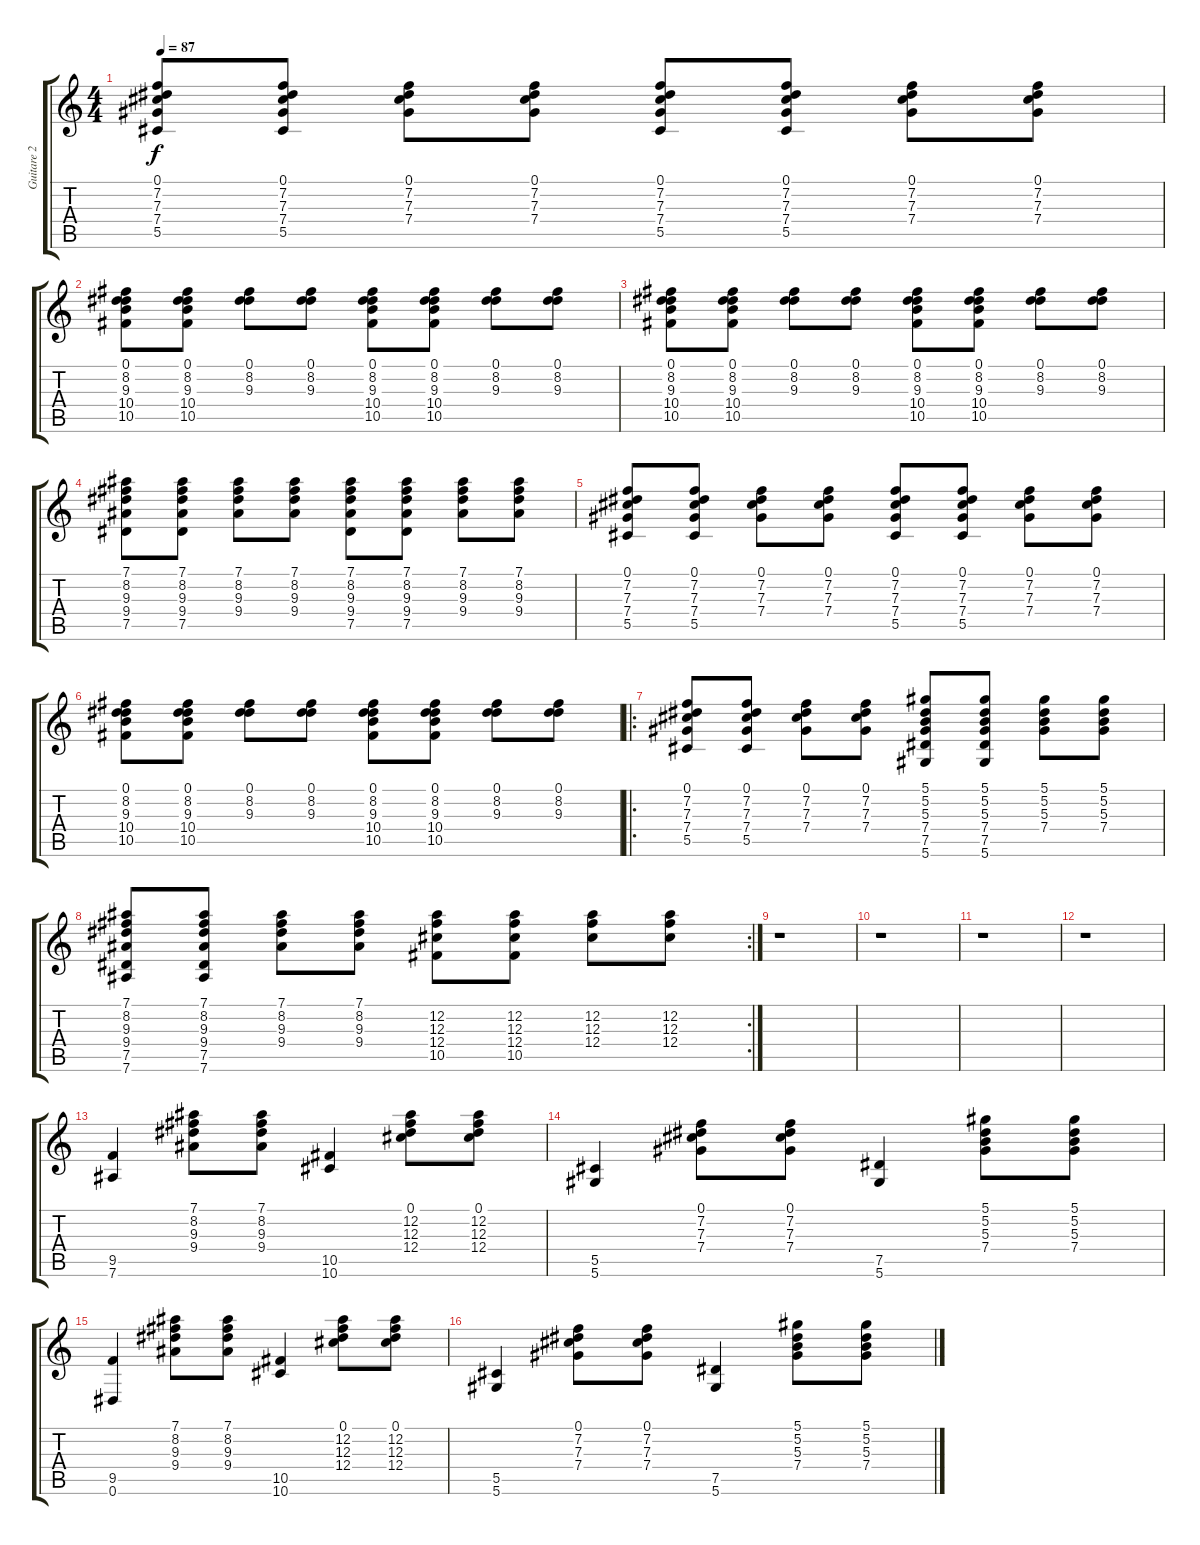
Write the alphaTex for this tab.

\track ("Guitare 2" "Guitare 2") {instrument electricguitarclean}
\staff {score tabs}
\tuning (Eb4 Bb3 Gb3 Db3 Ab2 Eb2) {hide}
\ts (4 4)
\tempo 87
\clef g2
\ks c
(0.1 7.2 7.3 7.4 5.5).8{dy f} (0.1 7.2 7.3 7.4 5.5).8 (0.1 7.2 7.3 7.4).8 (0.1 7.2 7.3 7.4).8 (0.1 7.2 7.3 7.4 5.5).8 (0.1 7.2 7.3 7.4 5.5).8 (0.1 7.2 7.3 7.4).8 (0.1 7.2 7.3 7.4).8 |
(0.1 8.2 9.3 10.4 10.5).8 (0.1 8.2 9.3 10.4 10.5).8 (0.1 8.2 9.3).8 (0.1 8.2 9.3).8 (0.1 8.2 9.3 10.4 10.5).8 (0.1 8.2 9.3 10.4 10.5).8 (0.1 8.2 9.3).8 (0.1 8.2 9.3).8 |
(0.1 8.2 9.3 10.4 10.5).8 (0.1 8.2 9.3 10.4 10.5).8 (0.1 8.2 9.3).8 (0.1 8.2 9.3).8 (0.1 8.2 9.3 10.4 10.5).8 (0.1 8.2 9.3 10.4 10.5).8 (0.1 8.2 9.3).8 (0.1 8.2 9.3).8 |
(7.1 8.2 9.3 9.4 7.5).8 (7.1 8.2 9.3 9.4 7.5).8 (7.1 8.2 9.3 9.4).8 (7.1 8.2 9.3 9.4).8 (7.1 8.2 9.3 9.4 7.5).8 (7.1 8.2 9.3 9.4 7.5).8 (7.1 8.2 9.3 9.4).8 (7.1 8.2 9.3 9.4).8 |
(0.1 7.2 7.3 7.4 5.5).8 (0.1 7.2 7.3 7.4 5.5).8 (0.1 7.2 7.3 7.4).8 (0.1 7.2 7.3 7.4).8 (0.1 7.2 7.3 7.4 5.5).8 (0.1 7.2 7.3 7.4 5.5).8 (0.1 7.2 7.3 7.4).8 (0.1 7.2 7.3 7.4).8 |
(0.1 8.2 9.3 10.4 10.5).8 (0.1 8.2 9.3 10.4 10.5).8 (0.1 8.2 9.3).8 (0.1 8.2 9.3).8 (0.1 8.2 9.3 10.4 10.5).8 (0.1 8.2 9.3 10.4 10.5).8 (0.1 8.2 9.3).8 (0.1 8.2 9.3).8 |
\ro
(0.1 7.2 7.3 7.4 5.5).8 (0.1 7.2 7.3 7.4 5.5).8 (0.1 7.2 7.3 7.4).8 (0.1 7.2 7.3 7.4).8 (5.1 5.2 5.3 7.4 7.5 5.6).8 (5.1 5.2 5.3 7.4 7.5 5.6).8 (5.1 5.2 5.3 7.4).8 (5.1 5.2 5.3 7.4).8 |
\rc 2
(7.1 8.2 9.3 9.4 7.5 7.6).8 (7.1 8.2 9.3 9.4 7.5 7.6).8 (7.1 8.2 9.3 9.4).8 (7.1 8.2 9.3 9.4).8 (12.2 12.3 12.4 10.5).8 (12.2 12.3 12.4 10.5).8 (12.2 12.3 12.4).8 (12.2 12.3 12.4).8 |
r.1 |
r.1 |
r.1 |
r.1 |
(9.5 7.6).4 (7.1 8.2 9.3 9.4).8 (7.1 8.2 9.3 9.4).8 (10.5 10.6).4 (0.1 12.2 12.3 12.4).8 (0.1 12.2 12.3 12.4).8 |
(5.5 5.6).4 (0.1 7.2 7.3 7.4).8 (0.1 7.2 7.3 7.4).8 (7.5 5.6).4 (5.1 5.2 5.3 7.4).8 (5.1 5.2 5.3 7.4).8 |
(9.5 0.6).4 (7.1 8.2 9.3 9.4).8 (7.1 8.2 9.3 9.4).8 (10.5 10.6).4 (0.1 12.2 12.3 12.4).8 (0.1 12.2 12.3 12.4).8 |
(5.5 5.6).4 (0.1 7.2 7.3 7.4).8 (0.1 7.2 7.3 7.4).8 (7.5 5.6).4 (5.1 5.2 5.3 7.4).8 (5.1 5.2 5.3 7.4).8
